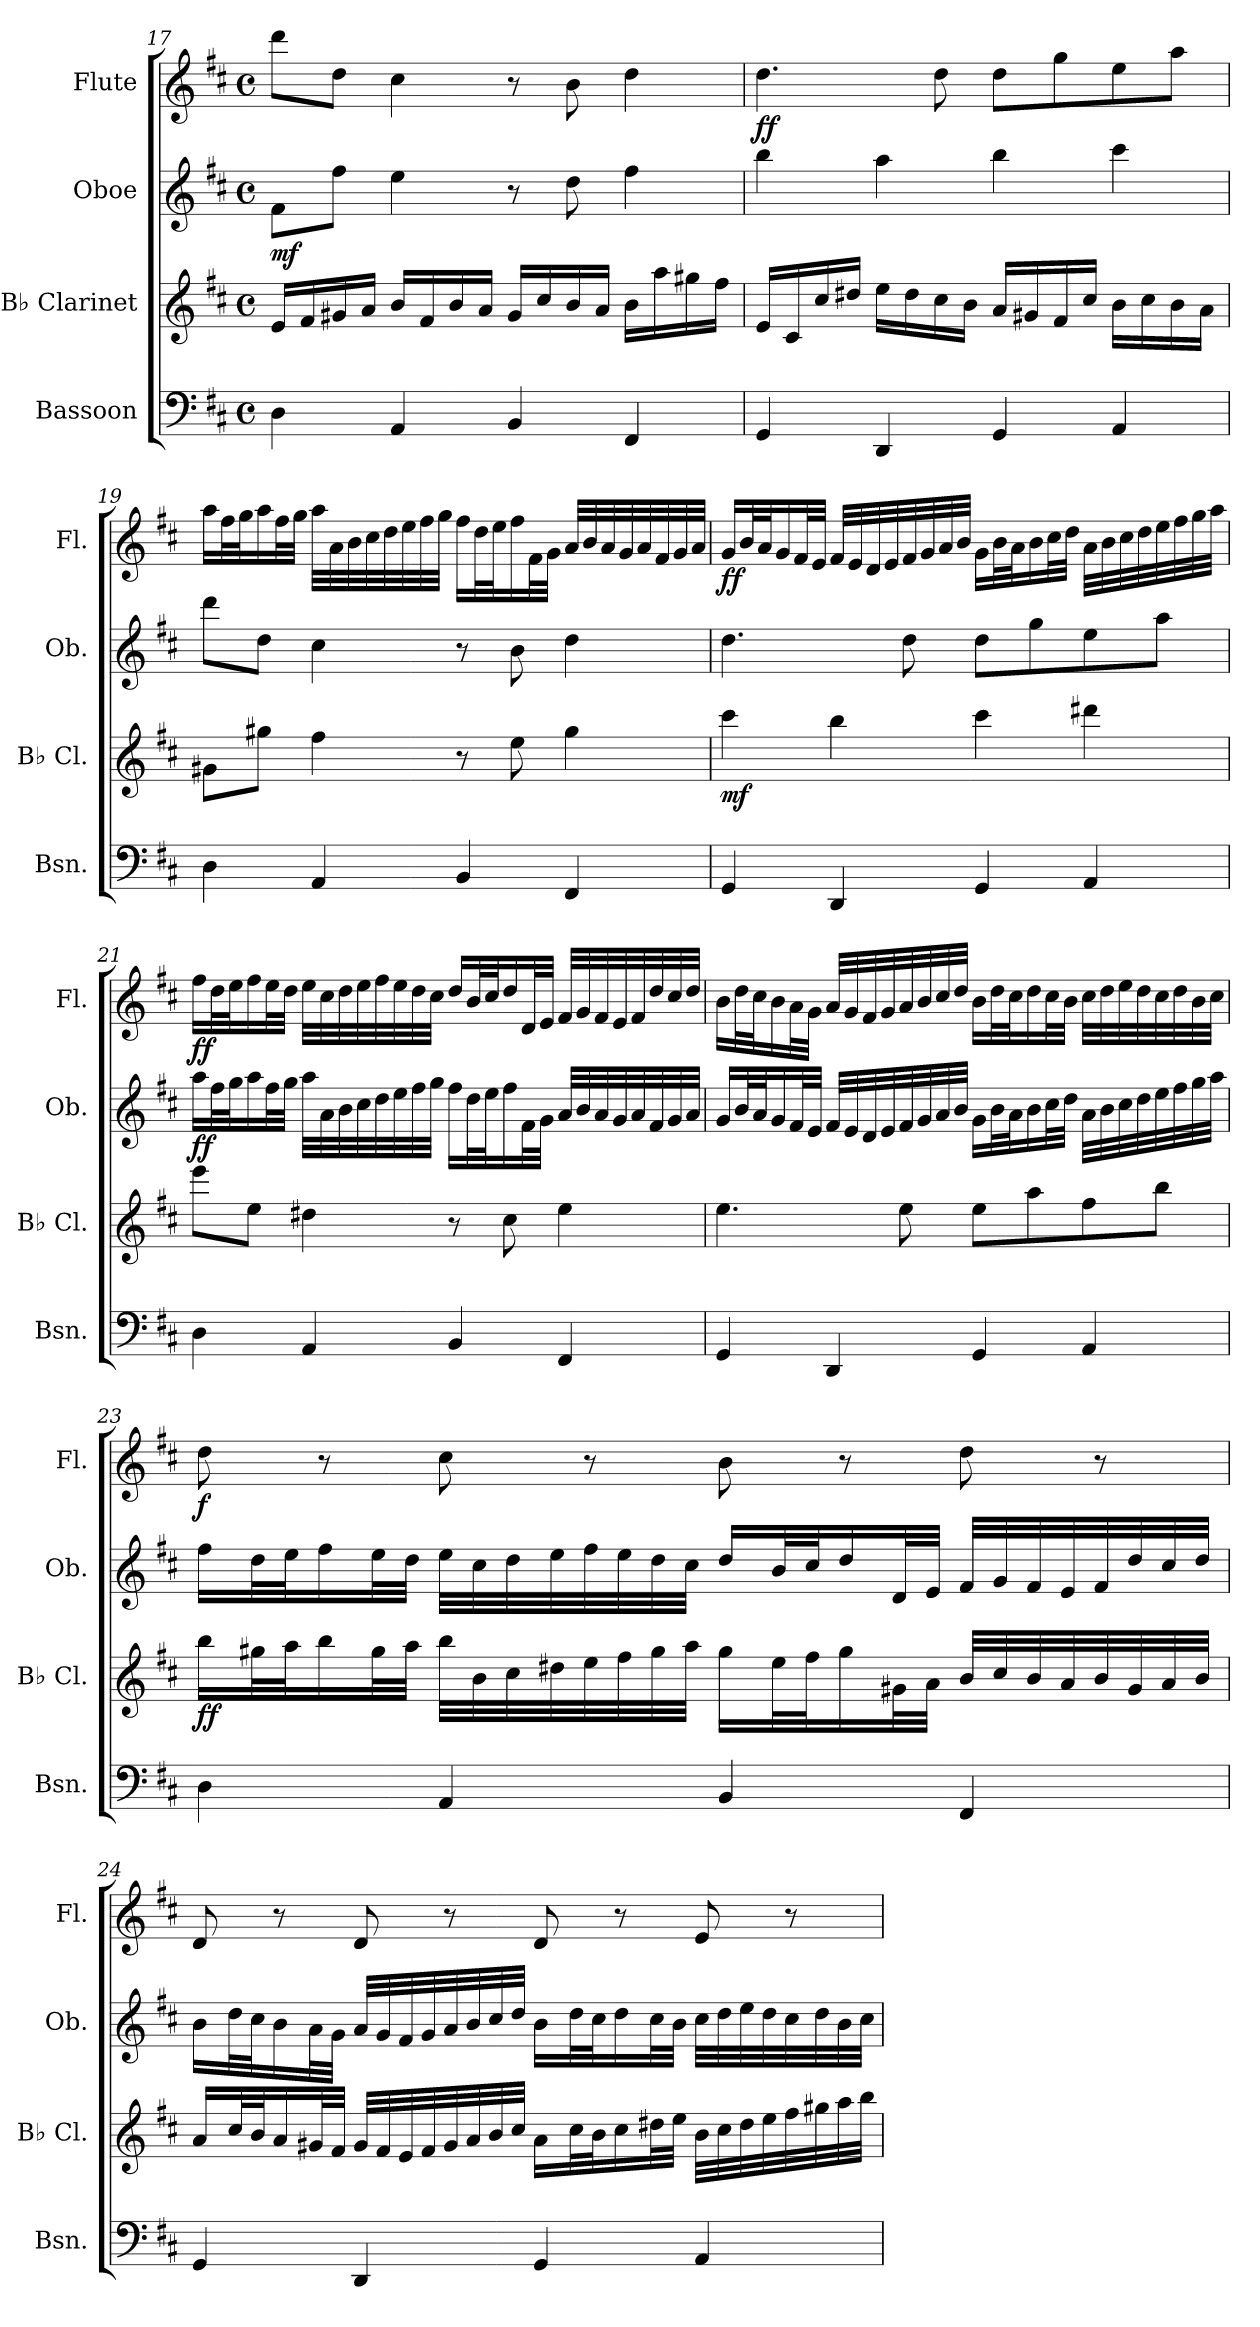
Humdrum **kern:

**kern	**kern	**dynam	**kern	**dynam	**kern	**dynam
*part4	*part3	*part3	*part2	*part2	*part1	*part1
*staff4	*staff3	*staff3	*staff2	*staff2	*staff1	*staff1
*I"Bassoon	*I"B♭ Clarinet	*	*I"Oboe	*	*I"Flute	*
*I'Bsn.	*I'B♭ Cl.	*	*I'Ob.	*	*I'Fl.	*
!!LO:PB:g=z
*clefF4	*clefG2	*	*clefG2	*	*clefG2	*
*	*ITrd1c2	*	*	*	*	*
*k[f#c#]	*k[]	*	*k[f#c#]	*	*k[f#c#]	*
*M4/4	*M4/4	*	*M4/4	*	*M4/4	*
*met(c)	*met(c)	*	*met(c)	*	*met(c)	*
=17	=17	=17	=17	=17	=17	=17
!	!	!	!	!LO:DY:b	!	!
4D\	16d/LL	.	8f#\L	mf	8ddd\L	.
.	16e/	.	.	.	.	.
.	16f#X/	.	8ff#\J	.	8dd\J	.
.	16g/JJ	.	.	.	.	.
4AA/	16a/LL	.	4ee\	.	4cc#\	.
.	16e/	.	.	.	.	.
.	16a/	.	.	.	.	.
.	16g/JJ	.	.	.	.	.
4BB/	16f#/LL	.	8r	.	8r	.
.	16b/	.	.	.	.	.
.	16a/	.	8dd\	.	8b\	.
.	16g/JJ	.	.	.	.	.
4FF#/	16a\LL	.	4ff#\	.	4dd\	.
.	16gg\	.	.	.	.	.
.	16ff#X\	.	.	.	.	.
.	16ee\JJ	.	.	.	.	.
=18	=18	=18	=18	=18	=18	=18
!	!	!	!	!	!	!LO:DY:b
4GG/	16d/LL	.	4bb\	.	4.dd\	ff
.	16B/	.	.	.	.	.
.	16b/	.	.	.	.	.
.	16cc#X/JJ	.	.	.	.	.
4DD/	16dd\LL	.	4aa\	.	.	.
.	16cc#\	.	.	.	.	.
.	16b\	.	.	.	8dd\	.
.	16a\JJ	.	.	.	.	.
4GG/	16g/LL	.	4bb\	.	8dd\L	.
.	16f#X/	.	.	.	.	.
.	16e/	.	.	.	8gg\	.
.	16b/JJ	.	.	.	.	.
4AA/	16a\LL	.	4ccc#\	.	8ee\	.
.	16b\	.	.	.	.	.
.	16a\	.	.	.	8aa\J	.
.	16g\JJ	.	.	.	.	.
!!LO:LB:g=z
=19	=19	=19	=19	=19	=19	=19
4D\	8f#X\L	.	8ddd\L	.	16aa\LL	.
.	.	.	.	.	32ff#\L	.
.	.	.	.	.	32gg\J	.
.	8ff#X\J	.	8dd\J	.	16aa\	.
.	.	.	.	.	32ff#\L	.
.	.	.	.	.	32gg\JJJ	.
4AA/	4ee\	.	4cc#\	.	32aa\LLL	.
.	.	.	.	.	32a\	.
.	.	.	.	.	32b\	.
.	.	.	.	.	32cc#\	.
.	.	.	.	.	32dd\	.
.	.	.	.	.	32ee\	.
.	.	.	.	.	32ff#\	.
.	.	.	.	.	32gg\JJJ	.
4BB/	8r	.	8r	.	16ff#\LL	.
.	.	.	.	.	32dd\L	.
.	.	.	.	.	32ee\J	.
.	8dd\	.	8b\	.	16ff#\	.
.	.	.	.	.	32f#\L	.
.	.	.	.	.	32g\JJJ	.
4FF#/	4ff#\	.	4dd\	.	32a/LLL	.
.	.	.	.	.	32b/	.
.	.	.	.	.	32a/	.
.	.	.	.	.	32g/	.
.	.	.	.	.	32a/	.
.	.	.	.	.	32f#/	.
.	.	.	.	.	32g/	.
.	.	.	.	.	32a/JJJ	.
!!LO:LB:g=z
=20	=20	=20	=20	=20	=20	=20
!	!	!LO:DY:b	!	!	!	!LO:DY:b
4GG/	4bb\	mf	4.dd\	.	16g/LL	ff
.	.	.	.	.	32b/L	.
.	.	.	.	.	32a/J	.
.	.	.	.	.	16g/	.
.	.	.	.	.	32f#/L	.
.	.	.	.	.	32e/JJJ	.
4DD/	4aa\	.	.	.	32f#/LLL	.
.	.	.	.	.	32e/	.
.	.	.	.	.	32d/	.
.	.	.	.	.	32e/	.
.	.	.	8dd\	.	32f#/	.
.	.	.	.	.	32g/	.
.	.	.	.	.	32a/	.
.	.	.	.	.	32b/JJJ	.
4GG/	4bb\	.	8dd\L	.	16g\LL	.
.	.	.	.	.	32b\L	.
.	.	.	.	.	32a\J	.
.	.	.	8gg\	.	16b\	.
.	.	.	.	.	32cc#\L	.
.	.	.	.	.	32dd\JJJ	.
4AA/	4ccc#X\	.	8ee\	.	32a\LLL	.
.	.	.	.	.	32b\	.
.	.	.	.	.	32cc#\	.
.	.	.	.	.	32dd\	.
.	.	.	8aa\J	.	32ee\	.
.	.	.	.	.	32ff#\	.
.	.	.	.	.	32gg\	.
.	.	.	.	.	32aa\JJJ	.
!!LO:PB:g=z
=21	=21	=21	=21	=21	=21	=21
!	!	!	!	!LO:DY:b	!	!LO:DY:b
4D\	8ddd\L	.	16aa\LL	ff	16ff#\LL	ff
.	.	.	32ff#\L	.	32dd\L	.
.	.	.	32gg\J	.	32ee\J	.
.	8dd\J	.	16aa\	.	16ff#\	.
.	.	.	32ff#\L	.	32ee\L	.
.	.	.	32gg\JJJ	.	32dd\JJJ	.
4AA/	4cc#X\	.	32aa\LLL	.	32ee\LLL	.
.	.	.	32a\	.	32cc#\	.
.	.	.	32b\	.	32dd\	.
.	.	.	32cc#\	.	32ee\	.
.	.	.	32dd\	.	32ff#\	.
.	.	.	32ee\	.	32ee\	.
.	.	.	32ff#\	.	32dd\	.
.	.	.	32gg\JJJ	.	32cc#\JJJ	.
4BB/	8r	.	16ff#\LL	.	16dd/LL	.
.	.	.	32dd\L	.	32b/L	.
.	.	.	32ee\J	.	32cc#/J	.
.	8b\	.	16ff#\	.	16dd/	.
.	.	.	32f#\L	.	32d/L	.
.	.	.	32g\JJJ	.	32e/JJJ	.
4FF#/	4dd\	.	32a/LLL	.	32f#/LLL	.
.	.	.	32b/	.	32g/	.
.	.	.	32a/	.	32f#/	.
.	.	.	32g/	.	32e/	.
.	.	.	32a/	.	32f#/	.
.	.	.	32f#/	.	32dd/	.
.	.	.	32g/	.	32cc#/	.
.	.	.	32a/JJJ	.	32dd/JJJ	.
!!LO:LB:g=z
=22	=22	=22	=22	=22	=22	=22
4GG/	4.dd\	.	16g/LL	.	16b\LL	.
.	.	.	32b/L	.	32dd\L	.
.	.	.	32a/J	.	32cc#\J	.
.	.	.	16g/	.	16b\	.
.	.	.	32f#/L	.	32a\L	.
.	.	.	32e/JJJ	.	32g\JJJ	.
4DD/	.	.	32f#/LLL	.	32a/LLL	.
.	.	.	32e/	.	32g/	.
.	.	.	32d/	.	32f#/	.
.	.	.	32e/	.	32g/	.
.	8dd\	.	32f#/	.	32a/	.
.	.	.	32g/	.	32b/	.
.	.	.	32a/	.	32cc#/	.
.	.	.	32b/JJJ	.	32dd/JJJ	.
4GG/	8dd\L	.	16g\LL	.	16b\LL	.
.	.	.	32b\L	.	32dd\L	.
.	.	.	32a\J	.	32cc#\J	.
.	8gg\	.	16b\	.	16dd\	.
.	.	.	32cc#\L	.	32cc#\L	.
.	.	.	32dd\JJJ	.	32b\JJJ	.
4AA/	8ee\	.	32a\LLL	.	32cc#\LLL	.
.	.	.	32b\	.	32dd\	.
.	.	.	32cc#\	.	32ee\	.
.	.	.	32dd\	.	32dd\	.
.	8aa\J	.	32ee\	.	32cc#\	.
.	.	.	32ff#\	.	32dd\	.
.	.	.	32gg\	.	32b\	.
.	.	.	32aa\JJJ	.	32cc#\JJJ	.
!!LO:LB:g=z
=23	=23	=23	=23	=23	=23	=23
!	!	!LO:DY:b	!	!	!	!LO:DY:b
4D\	16aa\LL	ff	16ff#\LL	.	8dd\	f
.	32ff#X\L	.	32dd\L	.	.	.
.	32gg\J	.	32ee\J	.	.	.
.	16aa\	.	16ff#\	.	8r	.
.	32ff#\L	.	32ee\L	.	.	.
.	32gg\JJJ	.	32dd\JJJ	.	.	.
4AA/	32aa\LLL	.	32ee\LLL	.	8cc#\	.
.	32a\	.	32cc#\	.	.	.
.	32b\	.	32dd\	.	.	.
.	32cc#X\	.	32ee\	.	.	.
.	32dd\	.	32ff#\	.	8r	.
.	32ee\	.	32ee\	.	.	.
.	32ff#\	.	32dd\	.	.	.
.	32gg\JJJ	.	32cc#\JJJ	.	.	.
4BB/	16ff#\LL	.	16dd/LL	.	8b\	.
.	32dd\L	.	32b/L	.	.	.
.	32ee\J	.	32cc#/J	.	.	.
.	16ff#\	.	16dd/	.	8r	.
.	32f#X\L	.	32d/L	.	.	.
.	32g\JJJ	.	32e/JJJ	.	.	.
4FF#/	32a/LLL	.	32f#/LLL	.	8dd\	.
.	32b/	.	32g/	.	.	.
.	32a/	.	32f#/	.	.	.
.	32g/	.	32e/	.	.	.
.	32a/	.	32f#/	.	8r	.
.	32f#/	.	32dd/	.	.	.
.	32g/	.	32cc#/	.	.	.
.	32a/JJJ	.	32dd/JJJ	.	.	.
!!LO:PB:g=z
=24	=24	=24	=24	=24	=24	=24
4GG/	16g/LL	.	16b\LL	.	8d/	.
.	32b/L	.	32dd\L	.	.	.
.	32a/J	.	32cc#\J	.	.	.
.	16g/	.	16b\	.	8r	.
.	32f#X/L	.	32a\L	.	.	.
.	32e/JJJ	.	32g\JJJ	.	.	.
4DD/	32f#/LLL	.	32a/LLL	.	8d/	.
.	32e/	.	32g/	.	.	.
.	32d/	.	32f#/	.	.	.
.	32e/	.	32g/	.	.	.
.	32f#/	.	32a/	.	8r	.
.	32g/	.	32b/	.	.	.
.	32a/	.	32cc#/	.	.	.
.	32b/JJJ	.	32dd/JJJ	.	.	.
4GG/	16g\LL	.	16b\LL	.	8d/	.
.	32b\L	.	32dd\L	.	.	.
.	32a\J	.	32cc#\J	.	.	.
.	16b\	.	16dd\	.	8r	.
.	32cc#X\L	.	32cc#\L	.	.	.
.	32dd\JJJ	.	32b\JJJ	.	.	.
4AA/	32a\LLL	.	32cc#\LLL	.	8e/	.
.	32b\	.	32dd\	.	.	.
.	32cc#\	.	32ee\	.	.	.
.	32dd\	.	32dd\	.	.	.
.	32ee\	.	32cc#\	.	8r	.
.	32ff#X\	.	32dd\	.	.	.
.	32gg\	.	32b\	.	.	.
.	32aa\JJJ	.	32cc#\JJJ	.	.	.
=	=	=	=	=	=	=
*-	*-	*-	*-	*-	*-	*-
